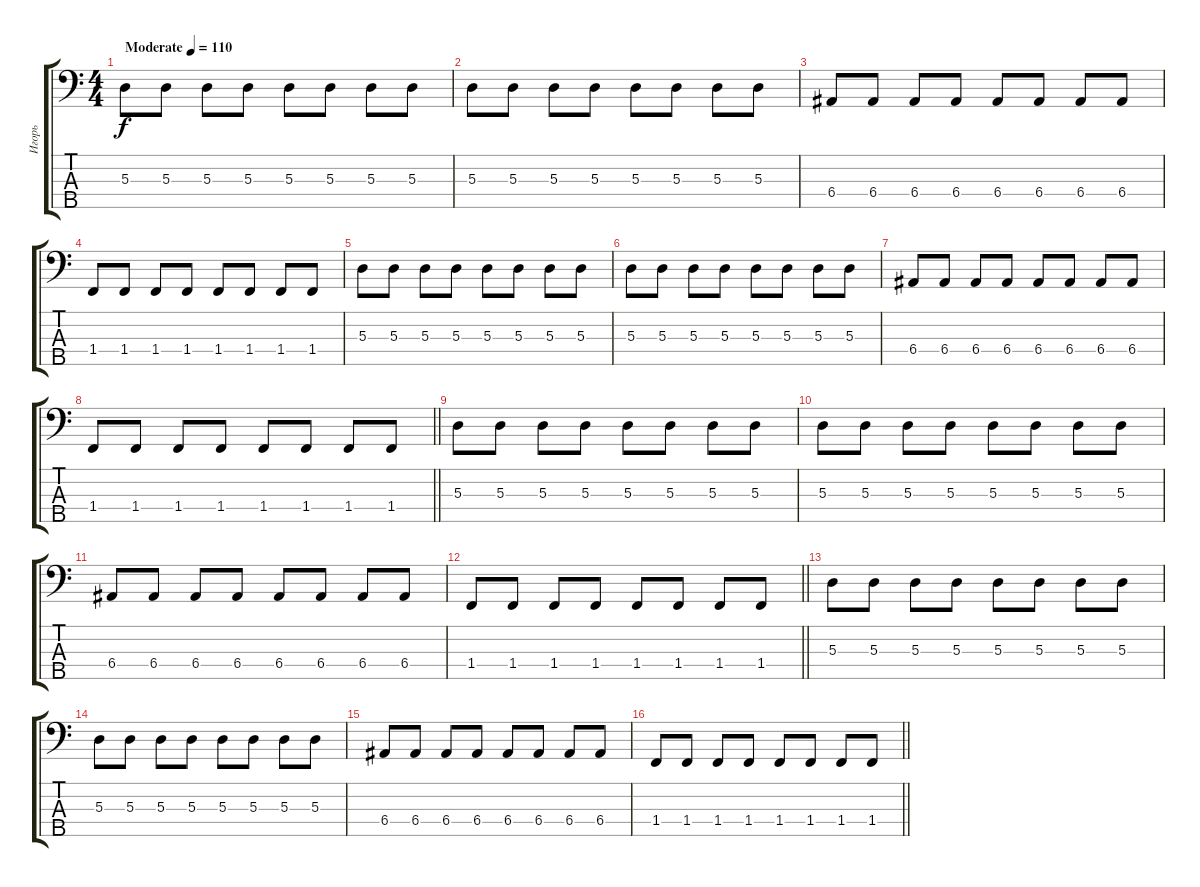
\track ("Игорь" "Игорь") {instrument electricbassfinger}
\staff {score tabs}
\tuning (G2 D2 A1 E1 B0) {hide}
\ts (4 4)
\tempo (110 "Moderate")
\clef f4
\ks c
5.3.8{dy f instrument electricbassfinger} 5.3.8 5.3.8 5.3.8 5.3.8 5.3.8 5.3.8 5.3.8 |
5.3.8 5.3.8 5.3.8 5.3.8 5.3.8 5.3.8 5.3.8 5.3.8 |
6.4.8 6.4.8 6.4.8 6.4.8 6.4.8 6.4.8 6.4.8 6.4.8 |
1.4.8 1.4.8 1.4.8 1.4.8 1.4.8 1.4.8 1.4.8 1.4.8 |
5.3.8 5.3.8 5.3.8 5.3.8 5.3.8 5.3.8 5.3.8 5.3.8 |
5.3.8 5.3.8 5.3.8 5.3.8 5.3.8 5.3.8 5.3.8 5.3.8 |
6.4.8 6.4.8 6.4.8 6.4.8 6.4.8 6.4.8 6.4.8 6.4.8 |
\barLineRight lightlight
1.4.8 1.4.8 1.4.8 1.4.8 1.4.8 1.4.8 1.4.8 1.4.8 |
5.3.8 5.3.8 5.3.8 5.3.8 5.3.8 5.3.8 5.3.8 5.3.8 |
5.3.8 5.3.8 5.3.8 5.3.8 5.3.8 5.3.8 5.3.8 5.3.8 |
6.4.8 6.4.8 6.4.8 6.4.8 6.4.8 6.4.8 6.4.8 6.4.8 |
\barLineRight lightlight
1.4.8 1.4.8 1.4.8 1.4.8 1.4.8 1.4.8 1.4.8 1.4.8 |
5.3.8 5.3.8 5.3.8 5.3.8 5.3.8 5.3.8 5.3.8 5.3.8 |
5.3.8 5.3.8 5.3.8 5.3.8 5.3.8 5.3.8 5.3.8 5.3.8 |
6.4.8 6.4.8 6.4.8 6.4.8 6.4.8 6.4.8 6.4.8 6.4.8 |
\barLineRight lightlight
1.4.8 1.4.8 1.4.8 1.4.8 1.4.8 1.4.8 1.4.8 1.4.8
